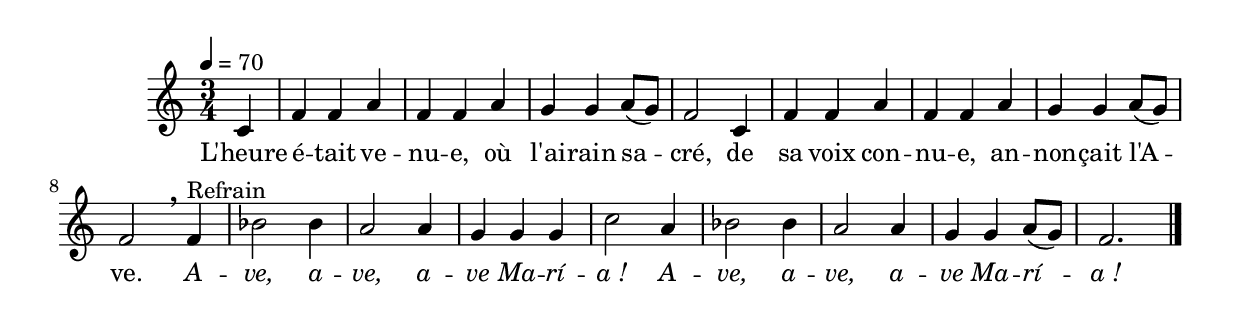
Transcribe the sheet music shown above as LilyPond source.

\version "2.16"
\language "italiano"

\header {
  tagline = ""
  composer = ""
}

MetriqueArmure = {
  \tempo 4=70
  \time 3/4
  \key do \major
}

italique = { \override Score . LyricText #'font-shape = #'italic }

roman = { \override Score . LyricText #'font-shape = #'roman }

MusiqueTheme = \relative do' {
  \partial 4 do4
  fa4 fa la
  fa4 fa la
  sol4 sol la8[( sol])
  fa2 do4
  fa4 fa la
  fa4 fa la
  sol4 sol la8[( sol])
  fa2 \breathe fa4^"Refrain"
  sib2 sib4
  la2 la4
  sol4 sol sol
  do2 la4
  sib2 sib4
  la2 la4
  sol4 sol la8[( sol])
  fa2. \bar "|."
}

Paroles = \lyricmode {
  L'heure é -- tait ve -- nu -- e,
  où l'ai -- rain sa -- cré,
  de sa voix con -- nu -- e,
  an -- non -- çait l'A -- ve.

  \italique
  A -- ve, a -- ve, a -- ve Ma -- rí -- a_!
  A -- ve, a -- ve, a -- ve Ma -- rí -- a_!
}

\score{
  <<
    \new Staff <<
      \set Staff.midiInstrument = "flute"
      \set Staff.autoBeaming = ##f
      \new Voice = "theme" {
        \override Score.PaperColumn #'keep-inside-line = ##t
        \MetriqueArmure
        \MusiqueTheme
      }
    >>
    \new Lyrics \lyricsto theme {
      \Paroles
    }
  >>
  \layout{}
  \midi{}
}
